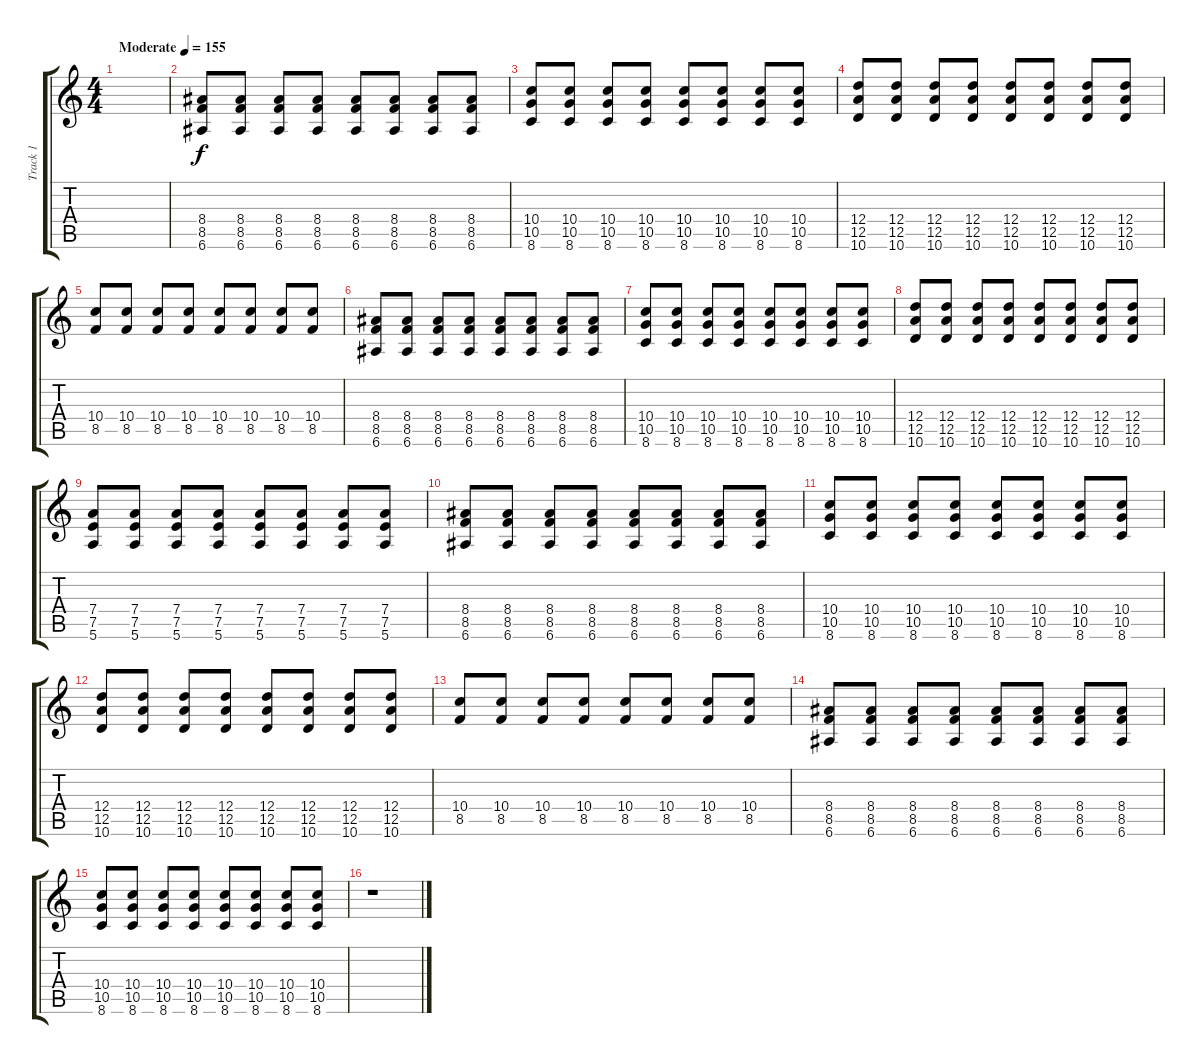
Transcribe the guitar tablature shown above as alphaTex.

\track ("Track 1" "Track 1") {instrument distortionguitar}
\staff {score tabs}
\tuning (E4 B3 G3 D3 A2 E2) {hide}
\ts (4 4)
\tempo (155 "Moderate")
\clef g2
\ks c
|
(8.4 8.5 6.6).8 (8.4 8.5 6.6).8 (8.4 8.5 6.6).8 (8.4 8.5 6.6).8 (8.4 8.5 6.6).8 (8.4 8.5 6.6).8 (8.4 8.5 6.6).8 (8.4 8.5 6.6).8 |
(10.4 10.5 8.6).8 (10.4 10.5 8.6).8 (10.4 10.5 8.6).8 (10.4 10.5 8.6).8 (10.4 10.5 8.6).8 (10.4 10.5 8.6).8 (10.4 10.5 8.6).8 (10.4 10.5 8.6).8 |
(12.4 12.5 10.6).8 (12.4 12.5 10.6).8 (12.4 12.5 10.6).8 (12.4 12.5 10.6).8 (12.4 12.5 10.6).8 (12.4 12.5 10.6).8 (12.4 12.5 10.6).8 (12.4 12.5 10.6).8 |
(10.4 8.5).8 (10.4 8.5).8 (10.4 8.5).8 (10.4 8.5).8 (10.4 8.5).8 (10.4 8.5).8 (10.4 8.5).8 (10.4 8.5).8 |
(8.4 8.5 6.6).8 (8.4 8.5 6.6).8 (8.4 8.5 6.6).8 (8.4 8.5 6.6).8 (8.4 8.5 6.6).8 (8.4 8.5 6.6).8 (8.4 8.5 6.6).8 (8.4 8.5 6.6).8 |
(10.4 10.5 8.6).8 (10.4 10.5 8.6).8 (10.4 10.5 8.6).8 (10.4 10.5 8.6).8 (10.4 10.5 8.6).8 (10.4 10.5 8.6).8 (10.4 10.5 8.6).8 (10.4 10.5 8.6).8 |
(12.4 12.5 10.6).8 (12.4 12.5 10.6).8 (12.4 12.5 10.6).8 (12.4 12.5 10.6).8 (12.4 12.5 10.6).8 (12.4 12.5 10.6).8 (12.4 12.5 10.6).8 (12.4 12.5 10.6).8 |
(7.4 7.5 5.6).8 (7.4 7.5 5.6).8 (7.4 7.5 5.6).8 (7.4 7.5 5.6).8 (7.4 7.5 5.6).8 (7.4 7.5 5.6).8 (7.4 7.5 5.6).8 (7.4 7.5 5.6).8 |
(8.4 8.5 6.6).8 (8.4 8.5 6.6).8 (8.4 8.5 6.6).8 (8.4 8.5 6.6).8 (8.4 8.5 6.6).8 (8.4 8.5 6.6).8 (8.4 8.5 6.6).8 (8.4 8.5 6.6).8 |
(10.4 10.5 8.6).8 (10.4 10.5 8.6).8 (10.4 10.5 8.6).8 (10.4 10.5 8.6).8 (10.4 10.5 8.6).8 (10.4 10.5 8.6).8 (10.4 10.5 8.6).8 (10.4 10.5 8.6).8 |
(12.4 12.5 10.6).8 (12.4 12.5 10.6).8 (12.4 12.5 10.6).8 (12.4 12.5 10.6).8 (12.4 12.5 10.6).8 (12.4 12.5 10.6).8 (12.4 12.5 10.6).8 (12.4 12.5 10.6).8 |
(10.4 8.5).8 (10.4 8.5).8 (10.4 8.5).8 (10.4 8.5).8 (10.4 8.5).8 (10.4 8.5).8 (10.4 8.5).8 (10.4 8.5).8 |
(8.4 8.5 6.6).8 (8.4 8.5 6.6).8 (8.4 8.5 6.6).8 (8.4 8.5 6.6).8 (8.4 8.5 6.6).8 (8.4 8.5 6.6).8 (8.4 8.5 6.6).8 (8.4 8.5 6.6).8 |
(10.4 10.5 8.6).8 (10.4 10.5 8.6).8 (10.4 10.5 8.6).8 (10.4 10.5 8.6).8 (10.4 10.5 8.6).8 (10.4 10.5 8.6).8 (10.4 10.5 8.6).8 (10.4 10.5 8.6).8 |
r.1
